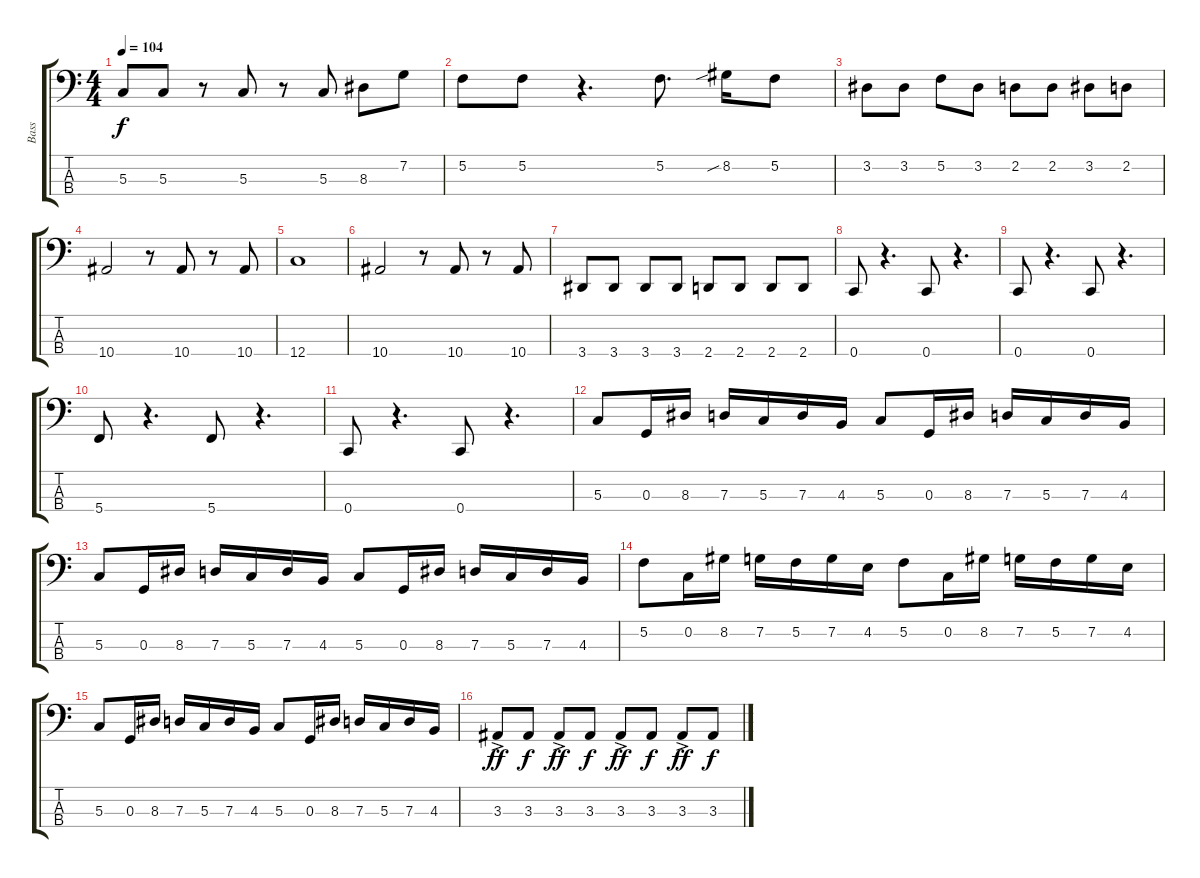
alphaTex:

\track ("Bass" "Bass") {instrument electricbassfinger}
\staff {score tabs}
\tuning (F2 C2 G1 C1) {hide}
\ts (4 4)
\tempo 104
\clef f4
\ks c
5.3.8{dy f} 5.3.8 r.8 5.3.8 r.8 5.3.8 8.3.8 7.2.8 |
5.2.8 5.2.8 r.4{d} 5.2.8{d} 8.2{sib}.16 5.2.8 |
3.2.8 3.2.8 5.2.8 3.2.8 2.2.8 2.2.8 3.2.8 2.2.8 |
10.4.2 r.8 10.4.8 r.8 10.4.8 |
12.4.1 |
10.4.2 r.8 10.4.8 r.8 10.4.8 |
3.4.8 3.4.8 3.4.8 3.4.8 2.4.8 2.4.8 2.4.8 2.4.8 |
0.4.8 r.4{d} 0.4.8 r.4{d} |
0.4.8 r.4{d} 0.4.8 r.4{d} |
5.4.8 r.4{d} 5.4.8 r.4{d} |
0.4.8 r.4{d} 0.4.8 r.4{d} |
5.3.8 0.3.16 8.3.16 7.3.16 5.3.16 7.3.16 4.3.16 5.3.8 0.3.16 8.3.16 7.3.16 5.3.16 7.3.16 4.3.16 |
5.3.8 0.3.16 8.3.16 7.3.16 5.3.16 7.3.16 4.3.16 5.3.8 0.3.16 8.3.16 7.3.16 5.3.16 7.3.16 4.3.16 |
5.2.8 0.2.16 8.2.16 7.2.16 5.2.16 7.2.16 4.2.16 5.2.8 0.2.16 8.2.16 7.2.16 5.2.16 7.2.16 4.2.16 |
5.3.8 0.3.16 8.3.16 7.3.16 5.3.16 7.3.16 4.3.16 5.3.8 0.3.16 8.3.16 7.3.16 5.3.16 7.3.16 4.3.16 |
3.3{ac}.8{dy ff} 3.3.8{dy f} 3.3{ac}.8{dy ff} 3.3.8{dy f} 3.3{ac}.8{dy ff} 3.3.8{dy f} 3.3{ac}.8{dy ff} 3.3.8{dy f}
